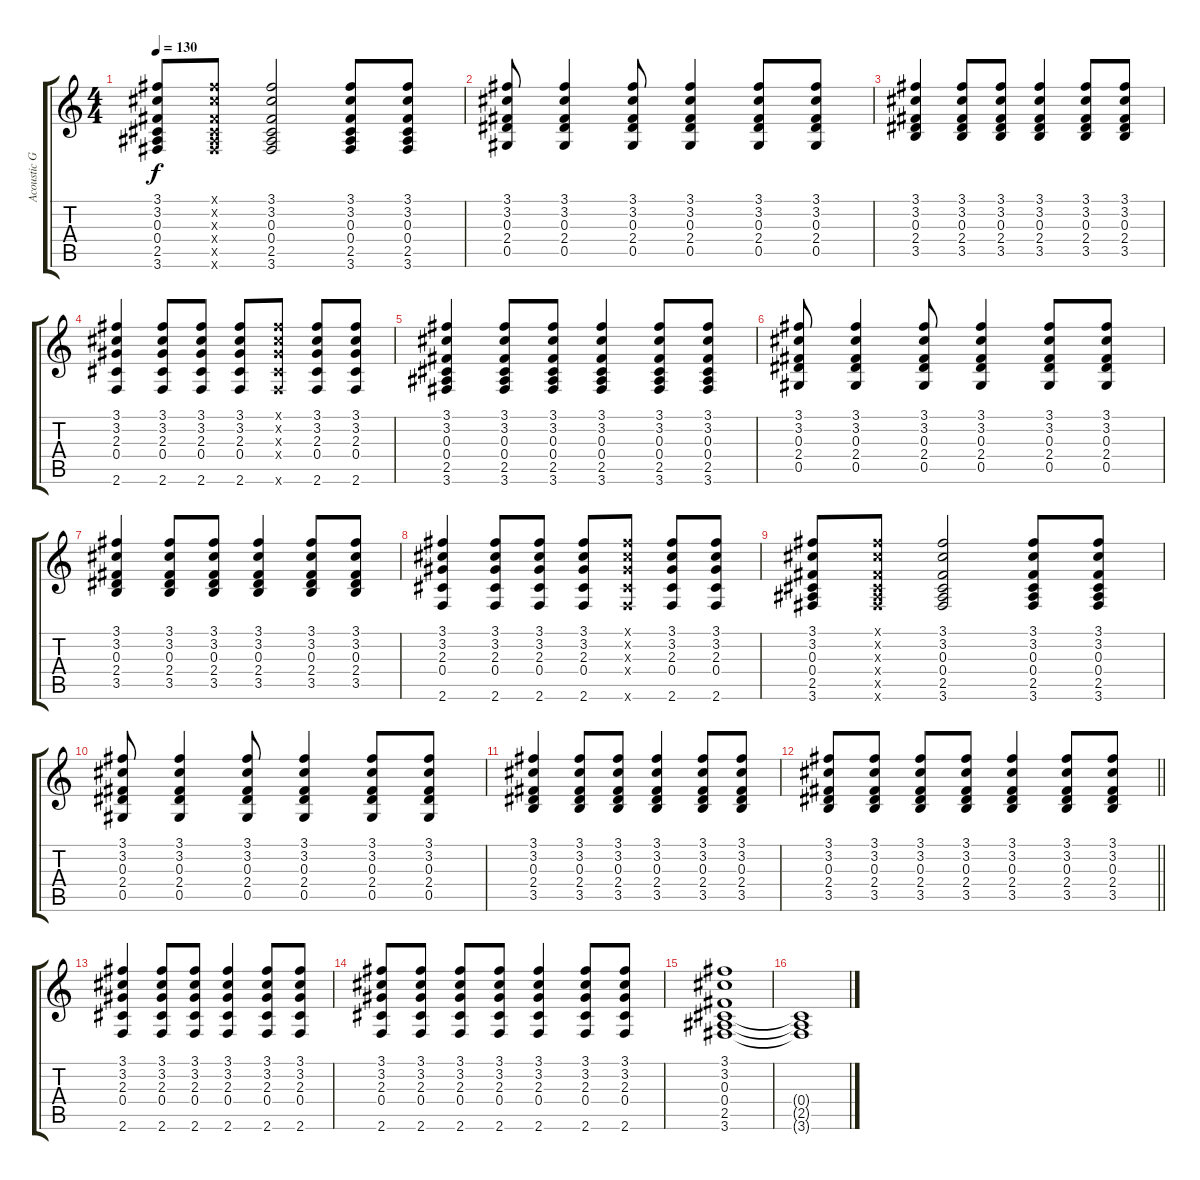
\track ("Acoustic Guitar" "Acoustic G") {instrument acousticguitarsteel}
\staff {score tabs}
\tuning (Eb4 Bb3 Gb3 Db3 Ab2 Eb2) {hide}
\ts (4 4)
\tempo 130
\clef g2
\ks c
(3.1 3.2 0.3 0.4 2.5 3.6).8{dy f} (3.1{x} 3.2{x} 0.3{x} 0.4{x} 2.5{x} 3.6{x}).8 (3.1 3.2 0.3 0.4 2.5 3.6).2 (3.1 3.2 0.3 0.4 2.5 3.6).8 (3.1 3.2 0.3 0.4 2.5 3.6).8 |
(3.1 3.2 0.3 2.4 0.5).8 (3.1 3.2 0.3 2.4 0.5).4 (3.1 3.2 0.3 2.4 0.5).8 (3.1 3.2 0.3 2.4 0.5).4 (3.1 3.2 0.3 2.4 0.5).8 (3.1 3.2 0.3 2.4 0.5).8 |
(3.1 3.2 0.3 2.4 3.5).4 (3.1 3.2 0.3 2.4 3.5).8 (3.1 3.2 0.3 2.4 3.5).8 (3.1 3.2 0.3 2.4 3.5).4 (3.1 3.2 0.3 2.4 3.5).8 (3.1 3.2 0.3 2.4 3.5).8 |
(3.1 3.2 2.3 0.4 2.6).4 (3.1 3.2 2.3 0.4 2.6).8 (3.1 3.2 2.3 0.4 2.6).8 (3.1 3.2 2.3 0.4 2.6).8 (3.1{x} 3.2{x} 2.3{x} 0.4{x} 2.6{x}).8 (3.1 3.2 2.3 0.4 2.6).8 (3.1 3.2 2.3 0.4 2.6).8 |
(3.1 3.2 0.3 0.4 2.5 3.6).4 (3.1 3.2 0.3 0.4 2.5 3.6).8 (3.1 3.2 0.3 0.4 2.5 3.6).8 (3.1 3.2 0.3 0.4 2.5 3.6).4 (3.1 3.2 0.3 0.4 2.5 3.6).8 (3.1 3.2 0.3 0.4 2.5 3.6).8 |
(3.1 3.2 0.3 2.4 0.5).8 (3.1 3.2 0.3 2.4 0.5).4 (3.1 3.2 0.3 2.4 0.5).8 (3.1 3.2 0.3 2.4 0.5).4 (3.1 3.2 0.3 2.4 0.5).8 (3.1 3.2 0.3 2.4 0.5).8 |
(3.1 3.2 0.3 2.4 3.5).4 (3.1 3.2 0.3 2.4 3.5).8 (3.1 3.2 0.3 2.4 3.5).8 (3.1 3.2 0.3 2.4 3.5).4 (3.1 3.2 0.3 2.4 3.5).8 (3.1 3.2 0.3 2.4 3.5).8 |
(3.1 3.2 2.3 0.4 2.6).4 (3.1 3.2 2.3 0.4 2.6).8 (3.1 3.2 2.3 0.4 2.6).8 (3.1 3.2 2.3 0.4 2.6).8 (3.1{x} 3.2{x} 2.3{x} 0.4{x} 2.6{x}).8 (3.1 3.2 2.3 0.4 2.6).8 (3.1 3.2 2.3 0.4 2.6).8 |
(3.1 3.2 0.3 0.4 2.5 3.6).8 (3.1{x} 3.2{x} 0.3{x} 0.4{x} 2.5{x} 3.6{x}).8 (3.1 3.2 0.3 0.4 2.5 3.6).2 (3.1 3.2 0.3 0.4 2.5 3.6).8 (3.1 3.2 0.3 0.4 2.5 3.6).8 |
(3.1 3.2 0.3 2.4 0.5).8 (3.1 3.2 0.3 2.4 0.5).4 (3.1 3.2 0.3 2.4 0.5).8 (3.1 3.2 0.3 2.4 0.5).4 (3.1 3.2 0.3 2.4 0.5).8 (3.1 3.2 0.3 2.4 0.5).8 |
(3.1 3.2 0.3 2.4 3.5).4 (3.1 3.2 0.3 2.4 3.5).8 (3.1 3.2 0.3 2.4 3.5).8 (3.1 3.2 0.3 2.4 3.5).4 (3.1 3.2 0.3 2.4 3.5).8 (3.1 3.2 0.3 2.4 3.5).8 |
\barLineRight lightlight
(3.1 3.2 0.3 2.4 3.5).8 (3.1 3.2 0.3 2.4 3.5).8 (3.1 3.2 0.3 2.4 3.5).8 (3.1 3.2 0.3 2.4 3.5).8 (3.1 3.2 0.3 2.4 3.5).4 (3.1 3.2 0.3 2.4 3.5).8 (3.1 3.2 0.3 2.4 3.5).8 |
(3.1 3.2 2.3 0.4 2.6).4 (3.1 3.2 2.3 0.4 2.6).8 (3.1 3.2 2.3 0.4 2.6).8 (3.1 3.2 2.3 0.4 2.6).4 (3.1 3.2 2.3 0.4 2.6).8 (3.1 3.2 2.3 0.4 2.6).8 |
(3.1 3.2 2.3 0.4 2.6).8 (3.1 3.2 2.3 0.4 2.6).8 (3.1 3.2 2.3 0.4 2.6).8 (3.1 3.2 2.3 0.4 2.6).8 (3.1 3.2 2.3 0.4 2.6).4 (3.1 3.2 2.3 0.4 2.6).8 (3.1 3.2 2.3 0.4 2.6).8 |
(3.1 3.2 0.3 0.4 2.5 3.6).1 |
(0.4{t} 2.5{t} 3.6{t}).1
